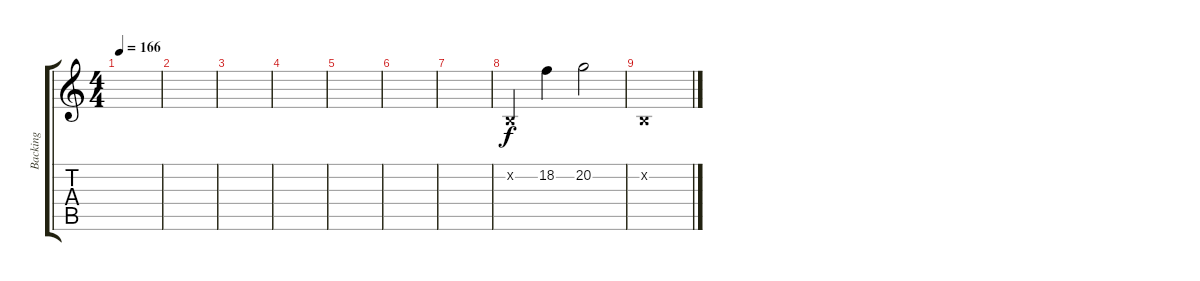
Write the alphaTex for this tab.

\track ("Backing" "Backing") {instrument lead6voice}
\staff {score tabs}
\tuning (E4 B3 G3 D3 A2 E2) {hide}
\ts (4 4)
\tempo 166
\clef g2
\ks c
|
|
|
|
|
|
|
0.2{x}.4 18.2.4 20.2.2 |
0.2{x}.1
